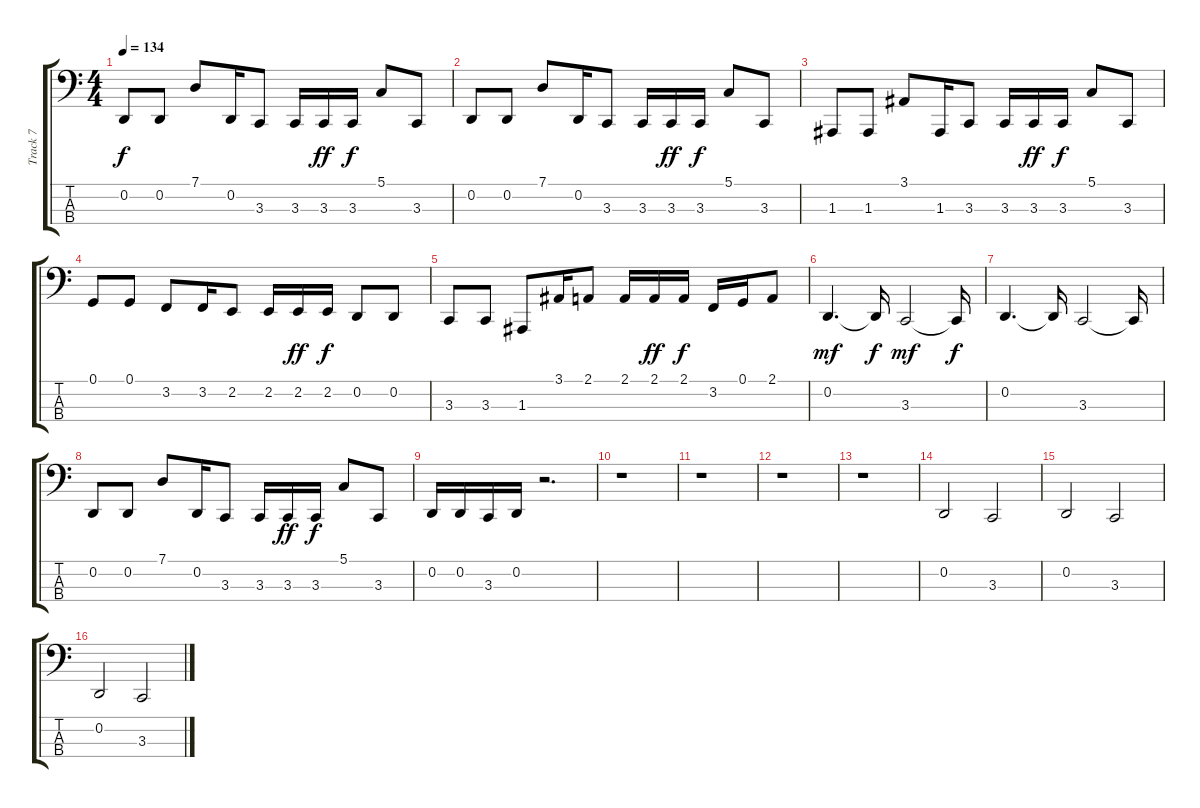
\track ("Track 7" "Track 7") {instrument lead2sawtooth}
\staff {score tabs}
\tuning (G2 D2 A1 E1) {hide}
\ts (4 4)
\tempo 134
\clef f4
\ks c
0.2.8{dy f} 0.2.8 7.1.8 0.2.16 3.3.8 3.3.16 3.3.16{dy ff} 3.3.16{dy f} 5.1.8 3.3.8 |
0.2.8 0.2.8 7.1.8 0.2.16 3.3.8 3.3.16 3.3.16{dy ff} 3.3.16{dy f} 5.1.8 3.3.8 |
1.3.8 1.3.8 3.1.8 1.3.16 3.3.8 3.3.16 3.3.16{dy ff} 3.3.16{dy f} 5.1.8 3.3.8 |
0.1.8 0.1.8 3.2.8 3.2.16 2.2.8 2.2.16 2.2.16{dy ff} 2.2.16{dy f} 0.2.8 0.2.8 |
3.3.8 3.3.8 1.3.8 3.1.16 2.1.8 2.1.16 2.1.16{dy ff} 2.1.16{dy f} 3.2.16 0.1.16 2.1.8 |
0.2.4{d dy mf} 0.2{t}.16{dy f} 3.3.2{dy mf} 3.3{t}.16{dy f} |
0.2.4{d} 0.2{t}.16 3.3.2 3.3{t}.16 |
0.2.8 0.2.8 7.1.8 0.2.16 3.3.8 3.3.16 3.3.16{dy ff} 3.3.16{dy f} 5.1.8 3.3.8 |
0.2.16 0.2.16 3.3.16 0.2.16 r.2{d} |
r.1 |
r.1 |
r.1 |
r.1 |
0.2.2 3.3.2 |
0.2.2 3.3.2 |
0.2.2 3.3.2
